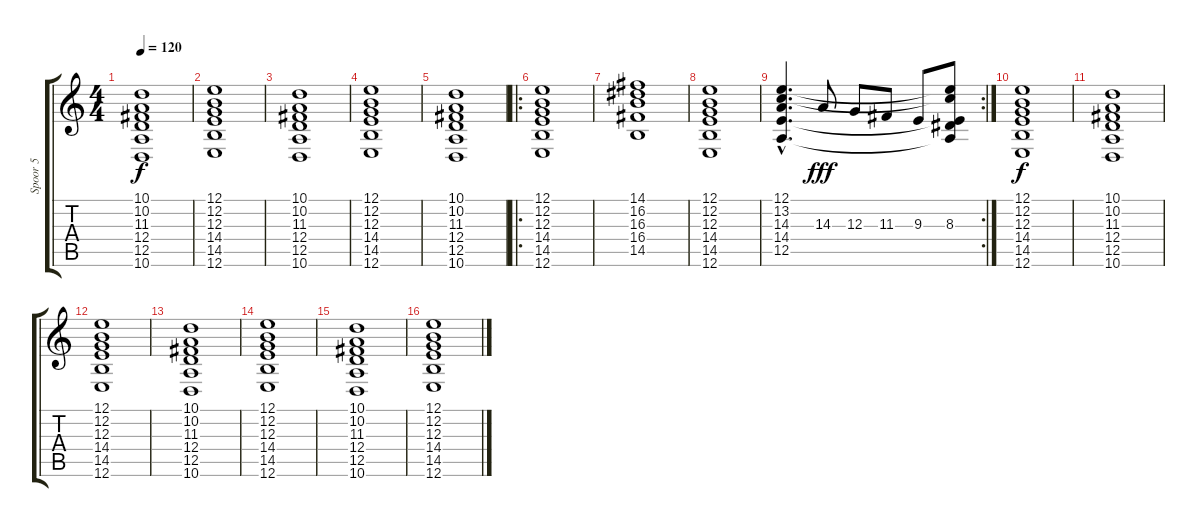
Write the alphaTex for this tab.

\track ("Spoor 5" "Spoor 5") {instrument stringensemble1}
\staff {score tabs}
\tuning (E4 B3 G3 D3 A2 E2) {hide}
\ts (4 4)
\tempo 120
\clef g2
\ks c
(10.1 10.2 11.3 12.4 12.5 10.6).1{dy f} |
(12.1 12.2 12.3 14.4 14.5 12.6).1{instrument stringensemble1} |
(10.1 10.2 11.3 12.4 12.5 10.6).1 |
(12.1 12.2 12.3 14.4 14.5 12.6).1{instrument stringensemble1} |
(10.1 10.2 11.3 12.4 12.5 10.6).1 |
\ro
(12.1 12.2 12.3 14.4 14.5 12.6).1 |
(14.1 16.2 16.3 16.4 14.5).1 |
(12.1 12.2 12.3 14.4 14.5 12.6).1 |
\rc 2
(12.1{hac} 13.2{hac} 14.3{hac} 14.4{hac} 12.5{hac}).4{d} 14.3.8{dy fff} 12.3.8 11.3.8 9.3.8 (12.1{t} 13.2{t} 8.3 14.4{t} 12.5{t}).8 |
(12.1 12.2 12.3 14.4 14.5 12.6).1{dy f instrument stringensemble1} |
(10.1 10.2 11.3 12.4 12.5 10.6).1 |
(12.1 12.2 12.3 14.4 14.5 12.6).1{instrument stringensemble1} |
(10.1 10.2 11.3 12.4 12.5 10.6).1 |
(12.1 12.2 12.3 14.4 14.5 12.6).1{instrument stringensemble1} |
(10.1 10.2 11.3 12.4 12.5 10.6).1 |
(12.1 12.2 12.3 14.4 14.5 12.6).1{instrument stringensemble1}
